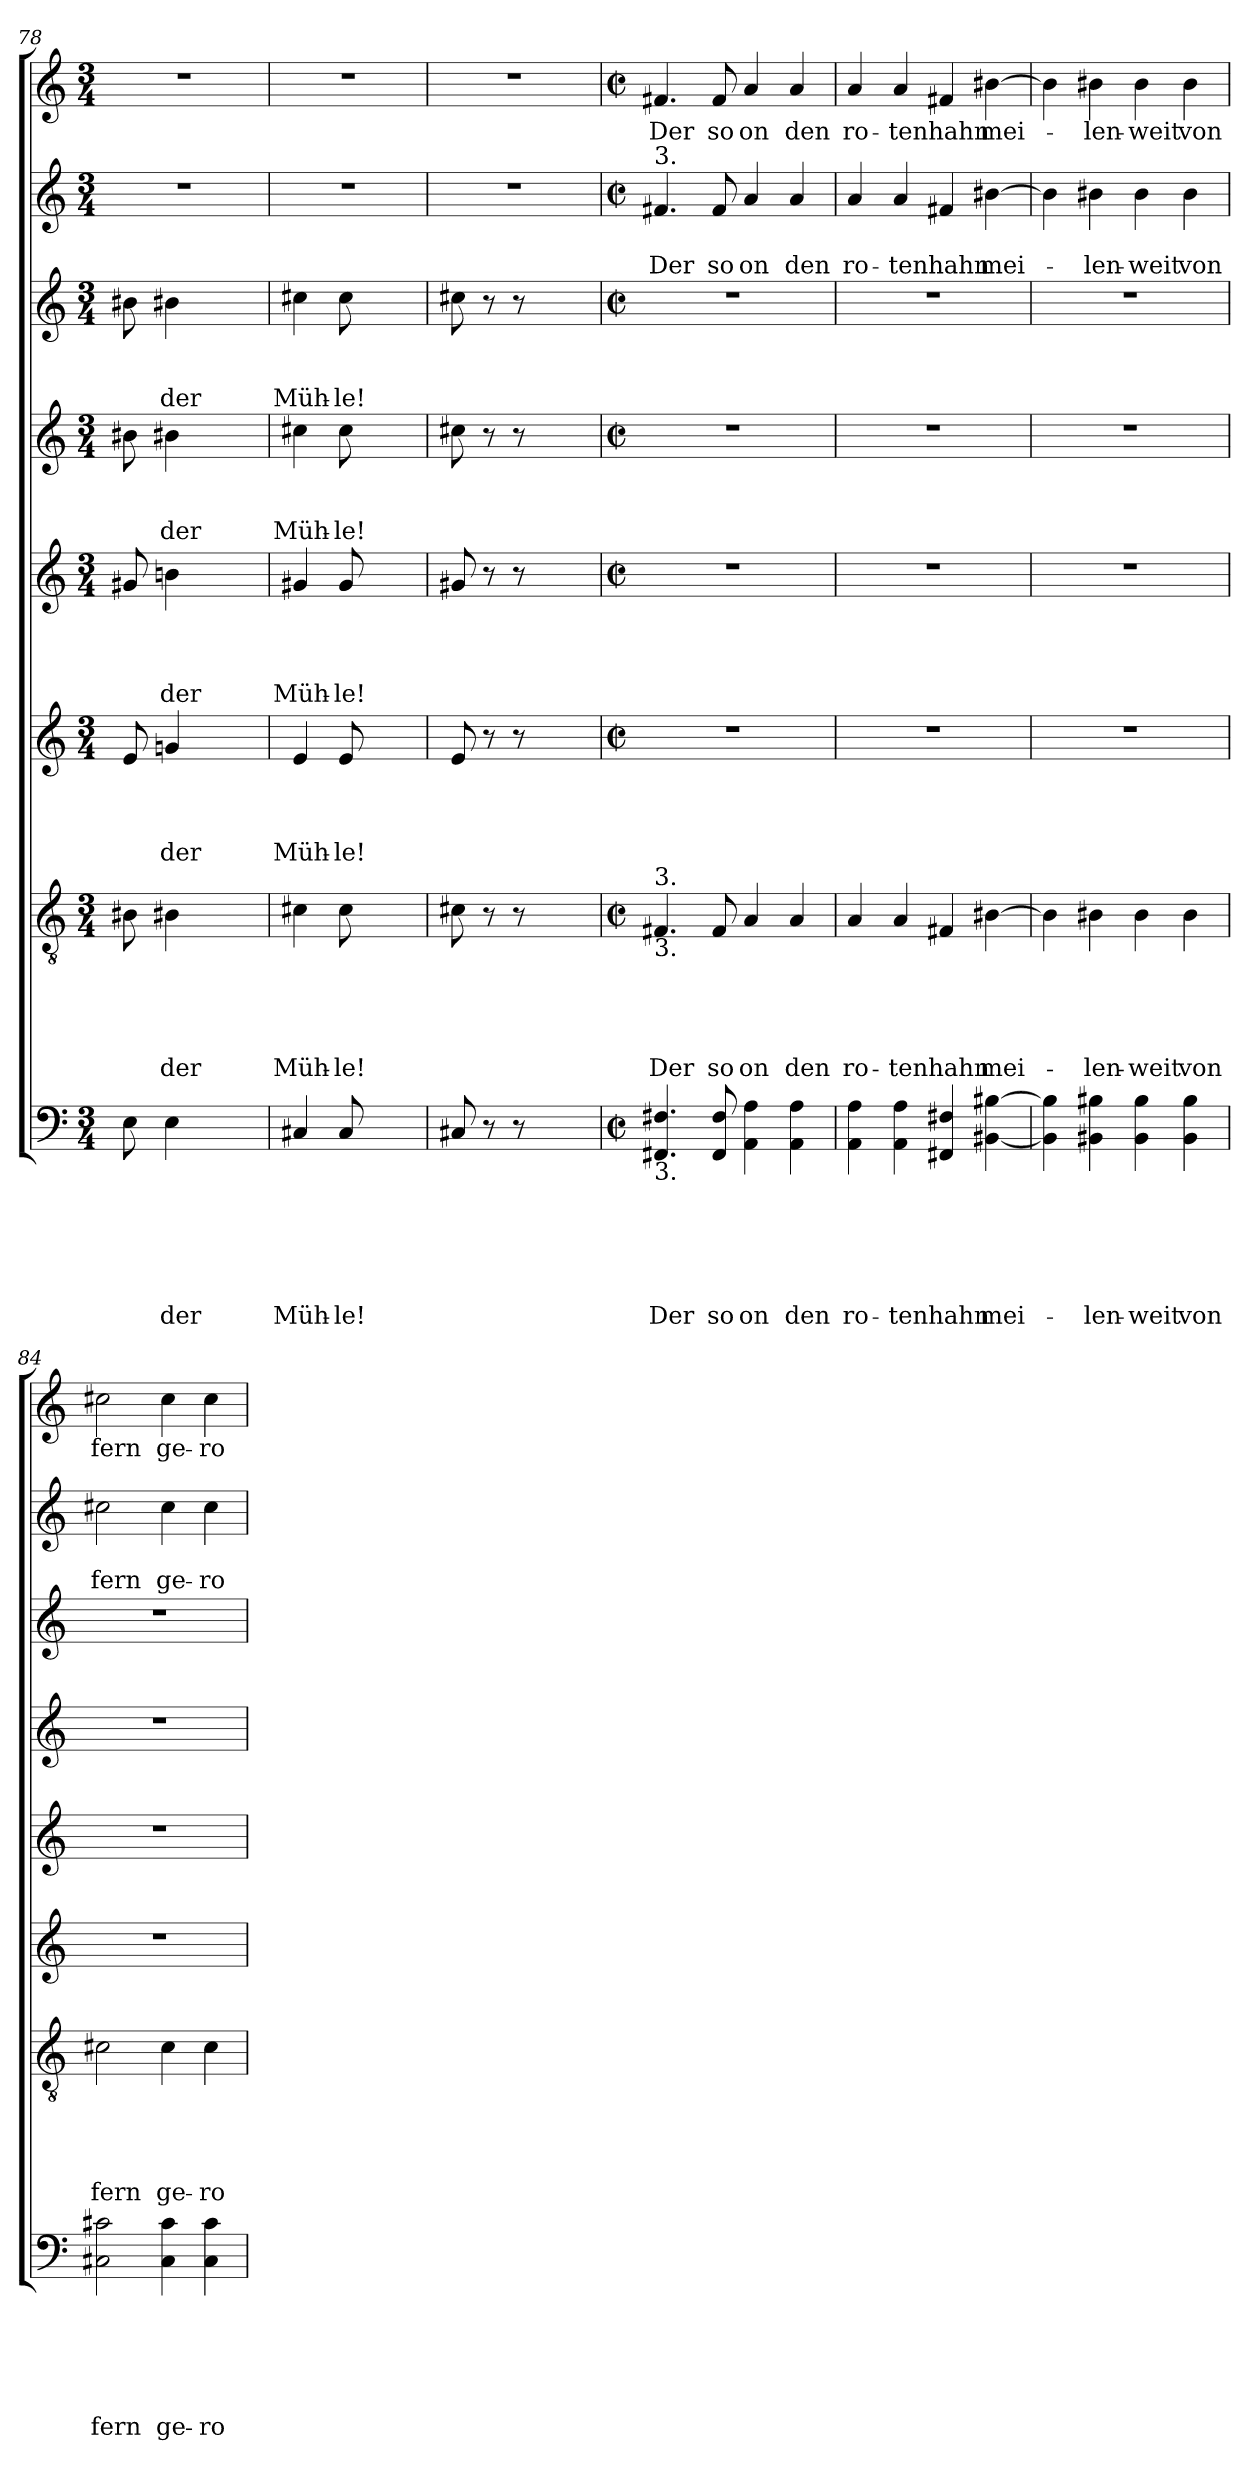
**kern	**text	**text	**text	**text	**text	**text	**kern	**text	**text	**text	**text	**text	**kern	**text	**text	**text	**text	**kern	**text	**text	**text	**text	**kern	**text	**text	**text	**kern	**text	**text	**text	**kern	**text	**text	**kern	**text
*part8	*part8	*part8	*part8	*part8	*part8	*part8	*part7	*part7	*part7	*part7	*part7	*part7	*part6	*part6	*part6	*part6	*part6	*part5	*part5	*part5	*part5	*part5	*part4	*part4	*part4	*part4	*part3	*part3	*part3	*part3	*part2	*part2	*part2	*part1	*part1
*staff8	*staff8	*staff8	*staff8	*staff8	*staff8	*staff8	*staff7	*staff7	*staff7	*staff7	*staff7	*staff7	*staff6	*staff6	*staff6	*staff6	*staff6	*staff5	*staff5	*staff5	*staff5	*staff5	*staff4	*staff4	*staff4	*staff4	*staff3	*staff3	*staff3	*staff3	*staff2	*staff2	*staff2	*staff1	*staff1
*clefF4	*	*	*	*	*	*	*clefGv2	*	*	*	*	*	*clefG2	*	*	*	*	*clefG2	*	*	*	*	*clefG2	*	*	*	*clefG2	*	*	*	*clefG2	*	*	*clefG2	*
*k[]	*	*	*	*	*	*	*k[]	*	*	*	*	*	*k[]	*	*	*	*	*k[]	*	*	*	*	*k[]	*	*	*	*k[]	*	*	*	*k[]	*	*	*k[]	*
*C:	*	*	*	*	*	*	*C:	*	*	*	*	*	*C:	*	*	*	*	*C:	*	*	*	*	*C:	*	*	*	*C:	*	*	*	*C:	*	*	*C:	*
*M3/4	*	*	*	*	*	*	*M3/4	*	*	*	*	*	*M3/4	*	*	*	*	*M3/4	*	*	*	*	*M3/4	*	*	*	*M3/4	*	*	*	*M3/4	*	*	*M3/4	*
=78	=78	=78	=78	=78	=78	=78	=78	=78	=78	=78	=78	=78	=78	=78	=78	=78	=78	=78	=78	=78	=78	=78	=78	=78	=78	=78	=78	=78	=78	=78	=78	=78	=78	=78	=78
8E\	.	.	.	.	.	.	8B#\	.	.	.	.	.	8e/	.	.	.	.	8g#/	.	.	.	.	8b#\	.	.	.	8b#\	.	.	.	2.r	.	.	2.r	.
!	!	!	!	!	!	!LO:LY:b	!	!	!	!	!	!LO:LY:b	!	!	!	!	!LO:LY:b	!	!	!	!	!LO:LY:b	!	!	!	!LO:LY:b	!	!	!	!LO:LY:b	!	!	!	!	!
4E\	.	.	.	.	.	der	4B#X\	.	.	.	.	der	4gn/	.	.	.	der	4bn\	.	.	.	der	4b#X\	.	.	der	4b#X\	.	.	der	.	.	.	.	.
4.ryy	.	.	.	.	.	.	4.ryy	.	.	.	.	.	4.ryy	.	.	.	.	4.ryy	.	.	.	.	4.ryy	.	.	.	4.ryy	.	.	.	.	.	.	.	.
=79	=79	=79	=79	=79	=79	=79	=79	=79	=79	=79	=79	=79	=79	=79	=79	=79	=79	=79	=79	=79	=79	=79	=79	=79	=79	=79	=79	=79	=79	=79	=79	=79	=79	=79	=79
!	!	!	!	!	!	!LO:LY:b	!	!	!	!	!	!LO:LY:b	!	!	!	!	!LO:LY:b	!	!	!	!	!LO:LY:b	!	!	!	!LO:LY:b	!	!	!	!LO:LY:b	!	!	!	!	!
4C#X/	.	.	.	.	.	Müh-	4c#X\	.	.	.	.	Müh-	4e/	.	.	.	Müh-	4g#X/	.	.	.	Müh-	4cc#X\	.	.	Müh-	4cc#X\	.	.	Müh-	2.r	.	.	2.r	.
!	!	!	!	!	!	!LO:LY:b	!	!	!	!	!	!LO:LY:b	!	!	!	!	!LO:LY:b	!	!	!	!	!LO:LY:b	!	!	!	!LO:LY:b	!	!	!	!LO:LY:b	!	!	!	!	!
8C#/	.	.	.	.	.	-le!	8c#\	.	.	.	.	-le!	8e/	.	.	.	-le!	8g#/	.	.	.	-le!	8cc#\	.	.	-le!	8cc#\	.	.	-le!	.	.	.	.	.
4.ryy	.	.	.	.	.	.	4.ryy	.	.	.	.	.	4.ryy	.	.	.	.	4.ryy	.	.	.	.	4.ryy	.	.	.	4.ryy	.	.	.	.	.	.	.	.
=80	=80	=80	=80	=80	=80	=80	=80	=80	=80	=80	=80	=80	=80	=80	=80	=80	=80	=80	=80	=80	=80	=80	=80	=80	=80	=80	=80	=80	=80	=80	=80	=80	=80	=80	=80
8C#/	.	.	.	.	.	.	8c#\	.	.	.	.	.	8e/	.	.	.	.	8g#/	.	.	.	.	8cc#\	.	.	.	8cc#\	.	.	.	2.r	.	.	2.r	.
8r	.	.	.	.	.	.	8r	.	.	.	.	.	8r	.	.	.	.	8r	.	.	.	.	8r	.	.	.	8r	.	.	.	.	.	.	.	.
8r	.	.	.	.	.	.	8r	.	.	.	.	.	8r	.	.	.	.	8r	.	.	.	.	8r	.	.	.	8r	.	.	.	.	.	.	.	.
4.ryy	.	.	.	.	.	.	4.ryy	.	.	.	.	.	4.ryy	.	.	.	.	4.ryy	.	.	.	.	4.ryy	.	.	.	4.ryy	.	.	.	.	.	.	.	.
!!LO:PB:g=z
=81	=81	=81	=81	=81	=81	=81	=81	=81	=81	=81	=81	=81	=81	=81	=81	=81	=81	=81	=81	=81	=81	=81	=81	=81	=81	=81	=81	=81	=81	=81	=81	=81	=81	=81	=81
*M2/2	*	*	*	*	*	*	*M2/2	*	*	*	*	*	*M2/2	*	*	*	*	*M2/2	*	*	*	*	*M2/2	*	*	*	*M2/2	*	*	*	*M2/2	*	*	*M2/2	*
*met(c|)	*	*	*	*	*	*	*met(c|)	*	*	*	*	*	*met(c|)	*	*	*	*	*met(c|)	*	*	*	*	*met(c|)	*	*	*	*met(c|)	*	*	*	*met(c|)	*	*	*met(c|)	*
!	!	!	!	!	!	!	!	!	!	!	!	!	!	!	!	!	!	!	!	!	!	!	!	!	!	!	!	!	!	!	!LO:TX:a:t=3.	!	!	!	!
!	!	!	!	!	!	!	!LO:TX:b:t=3.	!	!	!	!	!	!	!	!	!	!	!	!	!	!	!	!	!	!	!	!	!	!	!	!	!	!	!	!
!	!	!	!	!	!	!	!LO:TX:a:t=3.	!	!	!	!	!	!	!	!	!	!	!	!	!	!	!	!	!	!	!	!	!	!	!	!	!	!	!	!
!LO:TX:b:t=3.	!	!	!	!	!	!	!	!	!	!	!	!	!	!	!	!	!	!	!	!	!	!	!	!	!	!	!	!	!	!	!	!	!	!	!
!	!	!	!	!	!	!LO:LY:b	!	!	!	!	!	!LO:LY:b	!	!	!	!	!	!	!	!	!	!	!	!	!	!	!	!	!	!	!	!	!LO:LY:b	!	!LO:LY:b
4.FF#X/ 4.F#X/	.	.	.	.	.	Der	4.F#X/	.	.	.	.	Der	1r	.	.	.	.	1r	.	.	.	.	1r	.	.	.	1r	.	.	.	4.f#X/	.	Der	4.f#X/	Der
!	!	!	!	!	!	!LO:LY:b	!	!	!	!	!	!LO:LY:b	!	!	!	!	!	!	!	!	!	!	!	!	!	!	!	!	!	!	!	!	!LO:LY:b	!	!LO:LY:b
8FF#/ 8F#/	.	.	.	.	.	so	8F#/	.	.	.	.	so	.	.	.	.	.	.	.	.	.	.	.	.	.	.	.	.	.	.	8f#/	.	so	8f#/	so
!	!	!	!	!	!	!LO:LY:b	!	!	!	!	!	!LO:LY:b	!	!	!	!	!	!	!	!	!	!	!	!	!	!	!	!	!	!	!	!	!LO:LY:b	!	!LO:LY:b
4AA\ 4A\	.	.	.	.	.	on	4A/	.	.	.	.	on	.	.	.	.	.	.	.	.	.	.	.	.	.	.	.	.	.	.	4a/	.	on	4a/	on
!	!	!	!	!	!	!LO:LY:b	!	!	!	!	!	!LO:LY:b	!	!	!	!	!	!	!	!	!	!	!	!	!	!	!	!	!	!	!	!	!LO:LY:b	!	!LO:LY:b
4AA\ 4A\	.	.	.	.	.	den	4A/	.	.	.	.	den	.	.	.	.	.	.	.	.	.	.	.	.	.	.	.	.	.	.	4a/	.	den	4a/	den
=82	=82	=82	=82	=82	=82	=82	=82	=82	=82	=82	=82	=82	=82	=82	=82	=82	=82	=82	=82	=82	=82	=82	=82	=82	=82	=82	=82	=82	=82	=82	=82	=82	=82	=82	=82
!	!	!	!	!	!	!LO:LY:b	!	!	!	!	!	!LO:LY:b	!	!	!	!	!	!	!	!	!	!	!	!	!	!	!	!	!	!	!	!	!LO:LY:b	!	!LO:LY:b
4AA\ 4A\	.	.	.	.	.	ro-	4A/	.	.	.	.	ro-	1r	.	.	.	.	1r	.	.	.	.	1r	.	.	.	1r	.	.	.	4a/	.	ro-	4a/	ro-
!	!	!	!	!	!	!LO:LY:b	!	!	!	!	!	!LO:LY:b	!	!	!	!	!	!	!	!	!	!	!	!	!	!	!	!	!	!	!	!	!LO:LY:b	!	!LO:LY:b
4AA\ 4A\	.	.	.	.	.	-tenhahn	4A/	.	.	.	.	-tenhahn	.	.	.	.	.	.	.	.	.	.	.	.	.	.	.	.	.	.	4a/	.	-tenhahn	4a/	-tenhahn
4FF#X/ 4F#X/	.	.	.	.	.	.	4F#X/	.	.	.	.	.	.	.	.	.	.	.	.	.	.	.	.	.	.	.	.	.	.	.	4f#X/	.	.	4f#X/	.
!	!	!	!	!	!	!LO:LY:b	!	!	!	!	!	!LO:LY:b	!	!	!	!	!	!	!	!	!	!	!	!	!	!	!	!	!	!	!	!	!LO:LY:b	!	!LO:LY:b
[<4BB#X\ [>4B#X\	.	.	.	.	.	mei-	[>4B#X\	.	.	.	.	mei-	.	.	.	.	.	.	.	.	.	.	.	.	.	.	.	.	.	.	[>4b#X\	.	mei-	[>4b#X\	mei-
=83	=83	=83	=83	=83	=83	=83	=83	=83	=83	=83	=83	=83	=83	=83	=83	=83	=83	=83	=83	=83	=83	=83	=83	=83	=83	=83	=83	=83	=83	=83	=83	=83	=83	=83	=83
4BB#\] 4B#\]	.	.	.	.	.	.	4B#\]	.	.	.	.	.	1r	.	.	.	.	1r	.	.	.	.	1r	.	.	.	1r	.	.	.	4b#\]	.	.	4b#\]	.
!	!	!	!	!	!	!LO:LY:b	!	!	!	!	!	!LO:LY:b	!	!	!	!	!	!	!	!	!	!	!	!	!	!	!	!	!	!	!	!	!LO:LY:b	!	!LO:LY:b
4BB#X\ 4B#X\	.	.	.	.	.	-len-	4B#X\	.	.	.	.	-len-	.	.	.	.	.	.	.	.	.	.	.	.	.	.	.	.	.	.	4b#X\	.	-len-	4b#X\	-len-
!	!	!	!	!	!	!LO:LY:b	!	!	!	!	!	!LO:LY:b	!	!	!	!	!	!	!	!	!	!	!	!	!	!	!	!	!	!	!	!	!LO:LY:b	!	!LO:LY:b
4BB#\ 4B#\	.	.	.	.	.	-weit	4B#\	.	.	.	.	-weit	.	.	.	.	.	.	.	.	.	.	.	.	.	.	.	.	.	.	4b#\	.	-weit	4b#\	-weit
!	!	!	!	!	!	!LO:LY:b	!	!	!	!	!	!LO:LY:b	!	!	!	!	!	!	!	!	!	!	!	!	!	!	!	!	!	!	!	!	!LO:LY:b	!	!LO:LY:b
4BB#\ 4B#\	.	.	.	.	.	von	4B#\	.	.	.	.	von	.	.	.	.	.	.	.	.	.	.	.	.	.	.	.	.	.	.	4b#\	.	von	4b#\	von
=84	=84	=84	=84	=84	=84	=84	=84	=84	=84	=84	=84	=84	=84	=84	=84	=84	=84	=84	=84	=84	=84	=84	=84	=84	=84	=84	=84	=84	=84	=84	=84	=84	=84	=84	=84
!	!	!	!	!	!	!LO:LY:b	!	!	!	!	!	!LO:LY:b	!	!	!	!	!	!	!	!	!	!	!	!	!	!	!	!	!	!	!	!	!LO:LY:b	!	!LO:LY:b
2C#X\ 2c#X\	.	.	.	.	.	fern	2c#X\	.	.	.	.	fern	1r	.	.	.	.	1r	.	.	.	.	1r	.	.	.	1r	.	.	.	2cc#X\	.	fern	2cc#X\	fern
!	!	!	!	!	!	!LO:LY:b	!	!	!	!	!	!LO:LY:b	!	!	!	!	!	!	!	!	!	!	!	!	!	!	!	!	!	!	!	!	!LO:LY:b	!	!LO:LY:b
4C#\ 4c#\	.	.	.	.	.	ge-	4c#\	.	.	.	.	ge-	.	.	.	.	.	.	.	.	.	.	.	.	.	.	.	.	.	.	4cc#\	.	ge-	4cc#\	ge-
!	!	!	!	!	!	!LO:LY:b	!	!	!	!	!	!LO:LY:b	!	!	!	!	!	!	!	!	!	!	!	!	!	!	!	!	!	!	!	!	!LO:LY:b	!	!LO:LY:b
4C#\ 4c#\	.	.	.	.	.	-ro-	4c#\	.	.	.	.	-ro-	.	.	.	.	.	.	.	.	.	.	.	.	.	.	.	.	.	.	4cc#\	.	-ro-	4cc#\	-ro-
=	=	=	=	=	=	=	=	=	=	=	=	=	=	=	=	=	=	=	=	=	=	=	=	=	=	=	=	=	=	=	=	=	=	=	=
*-	*-	*-	*-	*-	*-	*-	*-	*-	*-	*-	*-	*-	*-	*-	*-	*-	*-	*-	*-	*-	*-	*-	*-	*-	*-	*-	*-	*-	*-	*-	*-	*-	*-	*-	*-
